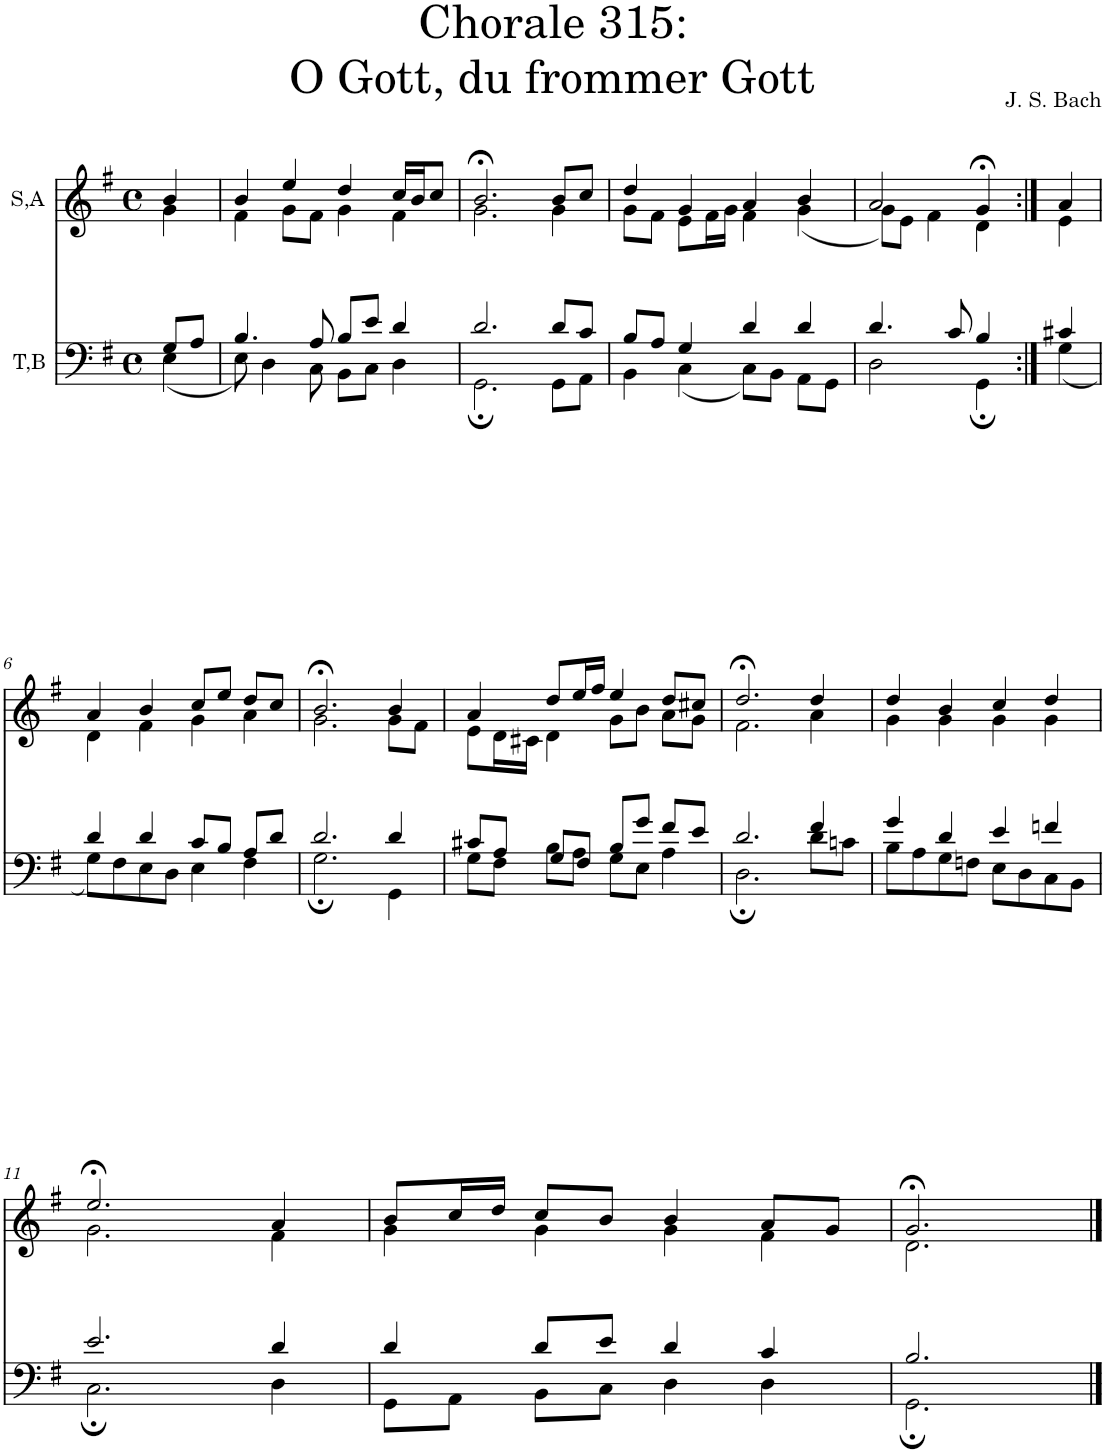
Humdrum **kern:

**kern	**kern
*part2	*part1
*staff2	*staff1
*I"T,B	*I"S,A
*clefF4	*clefG2
*k[f#]	*k[f#]
*M4/4	*M4/4
*met(c)	*met(c)
=	=
*^	*^
8G/L	(<4E\	4b/	4g\
8A/J	.	.	.
=1	=1	=1	=1
4.B/	8E\)	4b/	4f#\
.	4D\	.	.
.	.	4ee/	8g\L
8A/	8C\	.	8f#\J
8B/L	8BB\L	4dd/	4g\
8e/J	8C\J	.	.
4d/	4D\	16cc/LL	4f#\
.	.	16b/J	.
.	.	8cc/J	.
=2	=2	=2	=2
2.d/	2.GG;\	2.b;</	2.g\
8d/L	8GG\L	8b/L	4g\
8c/J	8AA\J	8cc/J	.
=3	=3	=3	=3
8B/L	4BB\	4dd/	8g\L
8A/J	.	.	8f#\J
4G/	(<4C\	4g/	8e\L
.	.	.	16f#\L
.	.	.	16g\JJ
4d/	8C\L)	4a/	4f#\
.	8BB\J	.	.
4d/	8AA\L	4b/	(<4g\
.	8GG\J	.	.
=1124	=1124	=1124	=1124
4.d/	2D\	2a/	8g\L)
.	.	.	8e\J
.	.	.	4f#\
8c/	.	.	.
4B/	4GG;\	4g;</	4d\
=1125:|!	=1125:|!	=1125:|!	=1125:|!
4c#X/	(<4G\	4a/	4e\
!!LO:LB:g=z	!!
=6	=6	=6	=6
4d/	8G\L)	4a/	4d\
.	8F#\	.	.
4d/	8E\	4b/	4f#\
.	8D\J	.	.
8c/L	4E\	8cc/L	4g\
8B/J	.	8ee/J	.
8A/L	4F#\	8dd/L	4a\
8d/J	.	8cc/J	.
=7	=7	=7	=7
2.d/	2.G;\	2.b;</	2.g\
4d/	4GG\	4b/	8g\L
.	.	.	8f#\J
=8	=8	=8	=8
8c#X/L	8G\L	4a/	8e\L
8A/J	8F#\J	.	16d\L
.	.	.	16c#X\JJ
8G/L	8B\L	8dd/L	4d\
8F#/J	8A\J	16ee/L	.
.	.	16ff#/JJ	.
8B/L	8G\L	4ee/	8g\L
8g/J	8E\J	.	8b\J
8f#/L	4A\	8dd/L	8a\L
8e/J	.	8cc#X/J	8g\J
=9	=9	=9	=9
2.d/	2.D;\	2.dd;</	2.f#\
4f#/	8d\L	4dd/	4a\
.	8cn\J	.	.
=10	=10	=10	=10
4g/	8B\L	4dd/	4g\
.	8A\	.	.
4d/	8G\	4b/	4g\
.	8Fn\J	.	.
4e/	8E\L	4cc/	4g\
.	8D\	.	.
4fn/	8C\	4dd/	4g\
.	8BB\J	.	.
!!LO:LB:g=z	!!
=11	=11	=11	=11
2.e/	2.C;\	2.ee;</	2.g\
4d/	4D\	4a/	4f#\
=12	=12	=12	=12
4d/	8GG\L	8b/L	4g\
.	8AA\J	16cc/L	.
.	.	16dd/JJ	.
8d/L	8BB\L	8cc/L	4g\
8e/J	8C\J	8b/J	.
4d/	4D\	4b/	4g\
4c/	4D\	8a/L	4f#\
.	.	8g/J	.
=13	=13	=13	=13
2.B/	2.GG;\	2.g;</	2.d\
*v	*v	*	*
*	*v	*v
==	==
*-	*-
